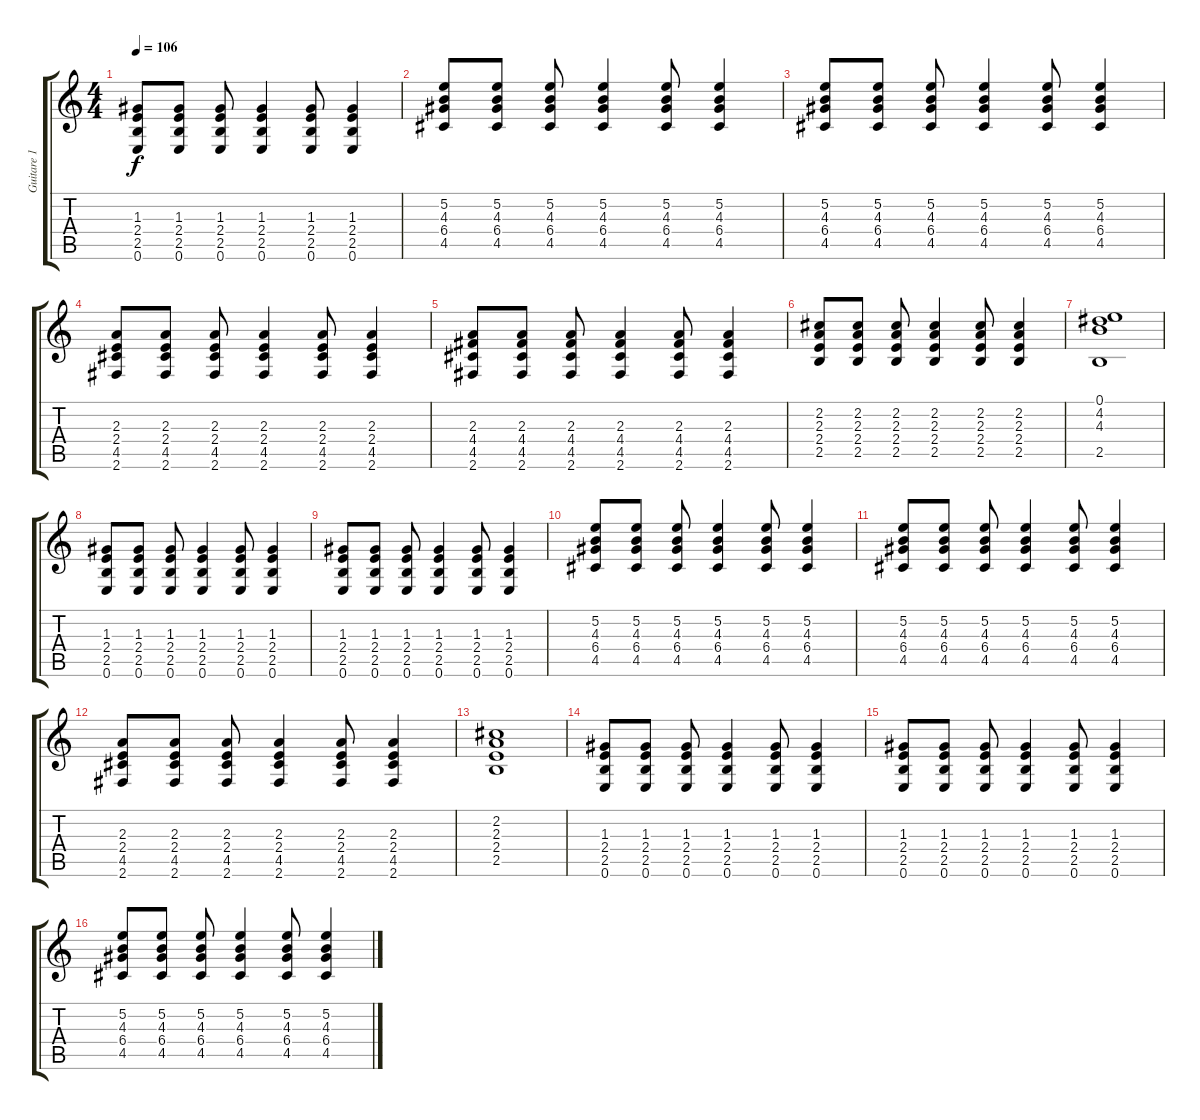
\track ("Guitare 1" "Guitare 1") {instrument electricguitarclean}
\staff {score tabs}
\tuning (E4 B3 G3 D3 A2 E2) {hide}
\ts (4 4)
\tempo 106
\clef g2
\ks c
(1.3 2.4 2.5 0.6).8{dy f} (1.3 2.4 2.5 0.6).8 (1.3 2.4 2.5 0.6).8 (1.3 2.4 2.5 0.6).4 (1.3 2.4 2.5 0.6).8 (1.3 2.4 2.5 0.6).4 |
(5.2 4.3 6.4 4.5).8 (5.2 4.3 6.4 4.5).8 (5.2 4.3 6.4 4.5).8 (5.2 4.3 6.4 4.5).4 (5.2 4.3 6.4 4.5).8 (5.2 4.3 6.4 4.5).4 |
(5.2 4.3 6.4 4.5).8 (5.2 4.3 6.4 4.5).8 (5.2 4.3 6.4 4.5).8 (5.2 4.3 6.4 4.5).4 (5.2 4.3 6.4 4.5).8 (5.2 4.3 6.4 4.5).4 |
(2.3 2.4 4.5 2.6).8 (2.3 2.4 4.5 2.6).8 (2.3 2.4 4.5 2.6).8 (2.3 2.4 4.5 2.6).4 (2.3 2.4 4.5 2.6).8 (2.3 2.4 4.5 2.6).4 |
(2.3 4.4 4.5 2.6).8 (2.3 4.4 4.5 2.6).8 (2.3 4.4 4.5 2.6).8 (2.3 4.4 4.5 2.6).4 (2.3 4.4 4.5 2.6).8 (2.3 4.4 4.5 2.6).4 |
(2.2 2.3 2.4 2.5).8 (2.2 2.3 2.4 2.5).8 (2.2 2.3 2.4 2.5).8 (2.2 2.3 2.4 2.5).4 (2.2 2.3 2.4 2.5).8 (2.2 2.3 2.4 2.5).4 |
(0.1 4.2 4.3 2.5).1 |
(1.3 2.4 2.5 0.6).8 (1.3 2.4 2.5 0.6).8 (1.3 2.4 2.5 0.6).8 (1.3 2.4 2.5 0.6).4 (1.3 2.4 2.5 0.6).8 (1.3 2.4 2.5 0.6).4 |
(1.3 2.4 2.5 0.6).8 (1.3 2.4 2.5 0.6).8 (1.3 2.4 2.5 0.6).8 (1.3 2.4 2.5 0.6).4 (1.3 2.4 2.5 0.6).8 (1.3 2.4 2.5 0.6).4 |
(5.2 4.3 6.4 4.5).8 (5.2 4.3 6.4 4.5).8 (5.2 4.3 6.4 4.5).8 (5.2 4.3 6.4 4.5).4 (5.2 4.3 6.4 4.5).8 (5.2 4.3 6.4 4.5).4 |
(5.2 4.3 6.4 4.5).8 (5.2 4.3 6.4 4.5).8 (5.2 4.3 6.4 4.5).8 (5.2 4.3 6.4 4.5).4 (5.2 4.3 6.4 4.5).8 (5.2 4.3 6.4 4.5).4 |
(2.3 2.4 4.5 2.6).8 (2.3 2.4 4.5 2.6).8 (2.3 2.4 4.5 2.6).8 (2.3 2.4 4.5 2.6).4 (2.3 2.4 4.5 2.6).8 (2.3 2.4 4.5 2.6).4 |
(2.2 2.3 2.4 2.5).1 |
(1.3 2.4 2.5 0.6).8 (1.3 2.4 2.5 0.6).8 (1.3 2.4 2.5 0.6).8 (1.3 2.4 2.5 0.6).4 (1.3 2.4 2.5 0.6).8 (1.3 2.4 2.5 0.6).4 |
(1.3 2.4 2.5 0.6).8 (1.3 2.4 2.5 0.6).8 (1.3 2.4 2.5 0.6).8 (1.3 2.4 2.5 0.6).4 (1.3 2.4 2.5 0.6).8 (1.3 2.4 2.5 0.6).4 |
(5.2 4.3 6.4 4.5).8 (5.2 4.3 6.4 4.5).8 (5.2 4.3 6.4 4.5).8 (5.2 4.3 6.4 4.5).4 (5.2 4.3 6.4 4.5).8 (5.2 4.3 6.4 4.5).4
